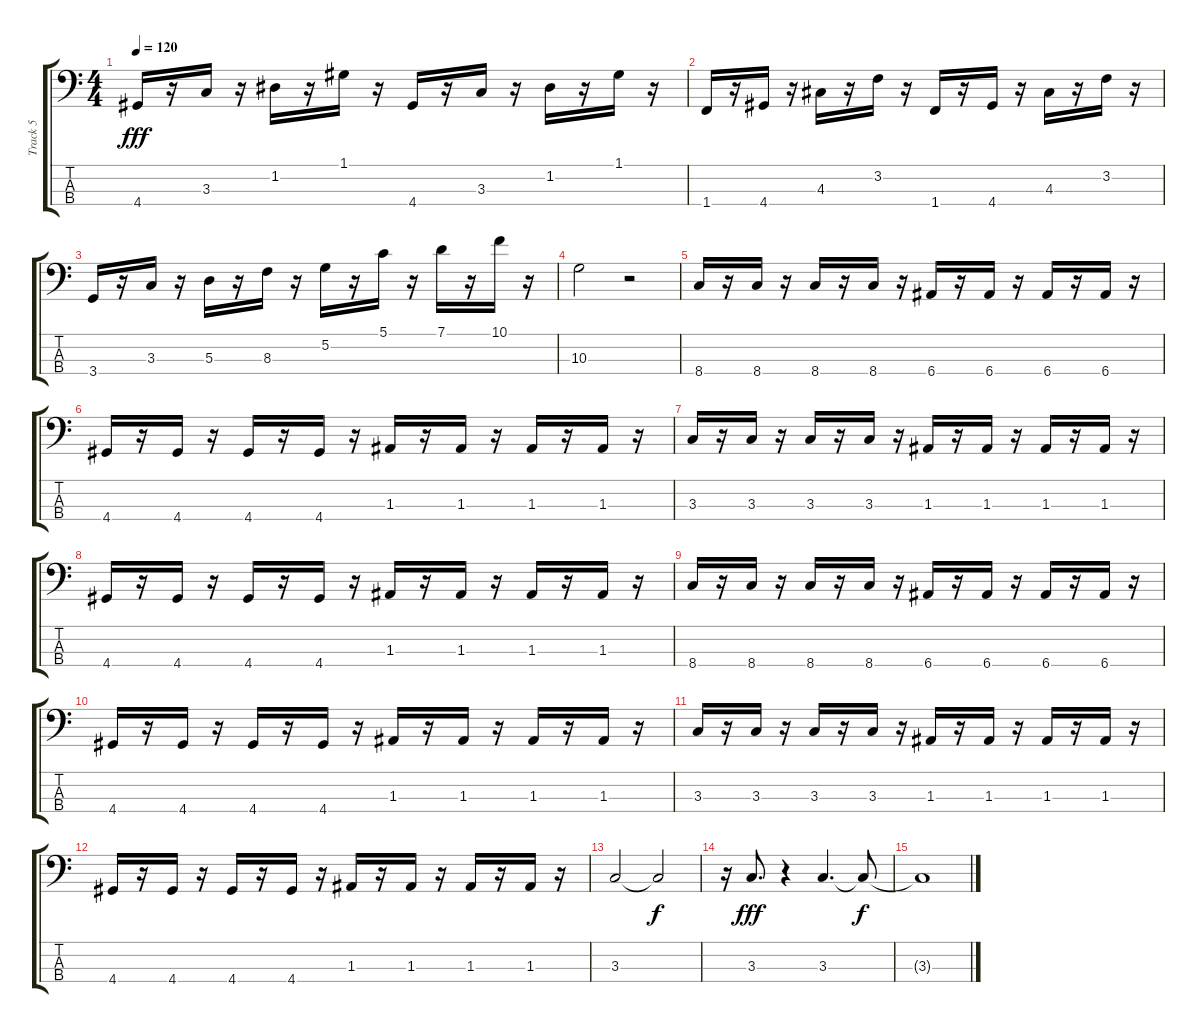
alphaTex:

\track ("Track 5" "Track 5") {instrument fretlessbass}
\staff {score tabs}
\tuning (G2 D2 A1 E1) {hide}
\ts (4 4)
\tempo 120
\clef f4
\ks c
4.4.16{dy fff} r.16 3.3.16 r.16 1.2.16 r.16 1.1.16 r.16 4.4.16 r.16 3.3.16 r.16 1.2.16 r.16 1.1.16 r.16 |
1.4.16 r.16 4.4.16 r.16 4.3.16 r.16 3.2.16 r.16 1.4.16 r.16 4.4.16 r.16 4.3.16 r.16 3.2.16 r.16 |
3.4.16 r.16 3.3.16 r.16 5.3.16 r.16 8.3.16 r.16 5.2.16 r.16 5.1.16 r.16 7.1.16 r.16 10.1.16 r.16 |
10.3.2 r.2 |
8.4.16 r.16 8.4.16 r.16 8.4.16 r.16 8.4.16 r.16 6.4.16 r.16 6.4.16 r.16 6.4.16 r.16 6.4.16 r.16 |
4.4.16 r.16 4.4.16 r.16 4.4.16 r.16 4.4.16 r.16 1.3.16 r.16 1.3.16 r.16 1.3.16 r.16 1.3.16 r.16 |
3.3.16 r.16 3.3.16 r.16 3.3.16 r.16 3.3.16 r.16 1.3.16 r.16 1.3.16 r.16 1.3.16 r.16 1.3.16 r.16 |
4.4.16 r.16 4.4.16 r.16 4.4.16 r.16 4.4.16 r.16 1.3.16 r.16 1.3.16 r.16 1.3.16 r.16 1.3.16 r.16 |
8.4.16 r.16 8.4.16 r.16 8.4.16 r.16 8.4.16 r.16 6.4.16 r.16 6.4.16 r.16 6.4.16 r.16 6.4.16 r.16 |
4.4.16 r.16 4.4.16 r.16 4.4.16 r.16 4.4.16 r.16 1.3.16 r.16 1.3.16 r.16 1.3.16 r.16 1.3.16 r.16 |
3.3.16 r.16 3.3.16 r.16 3.3.16 r.16 3.3.16 r.16 1.3.16 r.16 1.3.16 r.16 1.3.16 r.16 1.3.16 r.16 |
4.4.16 r.16 4.4.16 r.16 4.4.16 r.16 4.4.16 r.16 1.3.16 r.16 1.3.16 r.16 1.3.16 r.16 1.3.16 r.16 |
3.3.2 3.3{t}.2{dy f} |
r.16 3.3.8{d dy fff} r.4 3.3.4{d} 3.3{t}.8{dy f} |
3.3{t}.1
